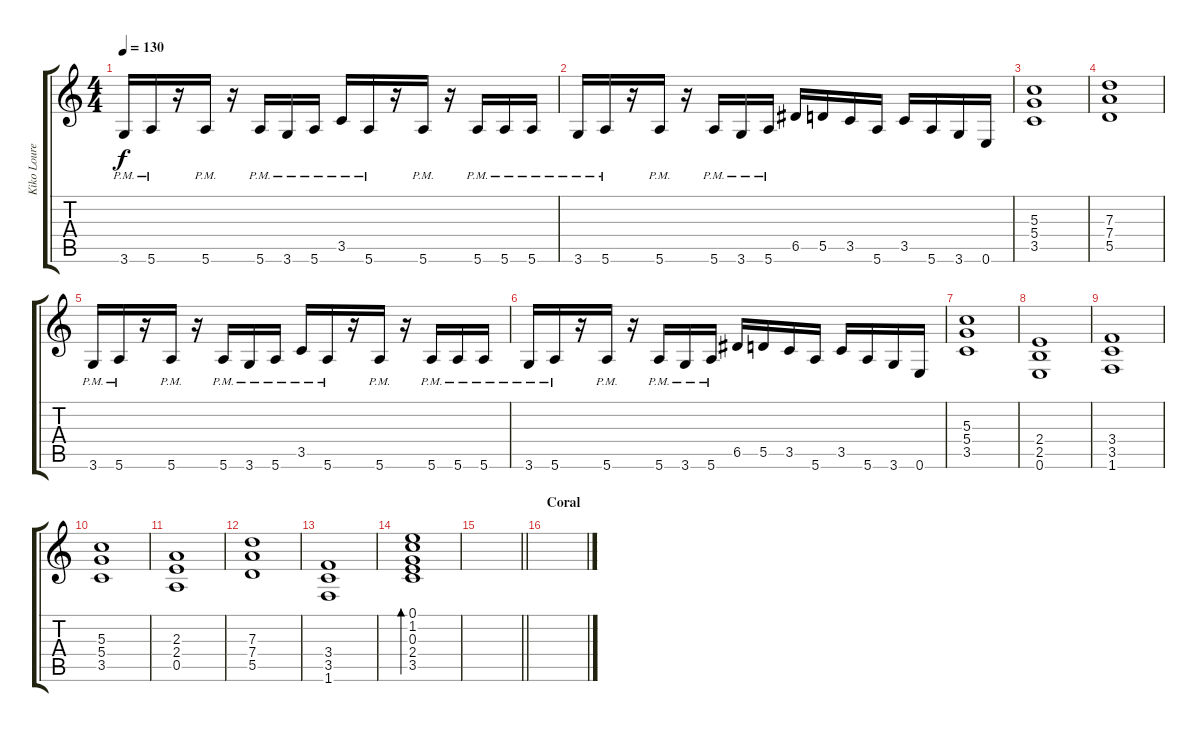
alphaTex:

\track ("Kiko Loureiro" "Kiko Loure") {instrument overdrivenguitar}
\staff {score tabs}
\tuning (E4 B3 G3 D3 A2 E2) {hide}
\ts (4 4)
\tempo 130
\clef g2
\ks c
3.6{pm}.16{dy f} 5.6{pm}.16 r.16 5.6{pm}.16 r.16 5.6{pm}.16 3.6{pm}.16 5.6{pm}.16 3.5{pm}.16 5.6{pm}.16 r.16 5.6{pm}.16 r.16 5.6{pm}.16 5.6{pm}.16 5.6{pm}.16 |
3.6{pm}.16 5.6{pm}.16 r.16 5.6{pm}.16 r.16 5.6{pm}.16 3.6{pm}.16 5.6{pm}.16 6.5.16 5.5.16 3.5.16 5.6.16 3.5.16 5.6.16 3.6.16 0.6.16 |
(5.3 5.4 3.5).1 |
(7.3 7.4 5.5).1 |
3.6{pm}.16 5.6{pm}.16 r.16 5.6{pm}.16 r.16 5.6{pm}.16 3.6{pm}.16 5.6{pm}.16 3.5{pm}.16 5.6{pm}.16 r.16 5.6{pm}.16 r.16 5.6{pm}.16 5.6{pm}.16 5.6{pm}.16 |
3.6{pm}.16 5.6{pm}.16 r.16 5.6{pm}.16 r.16 5.6{pm}.16 3.6{pm}.16 5.6{pm}.16 6.5.16 5.5.16 3.5.16 5.6.16 3.5.16 5.6.16 3.6.16 0.6.16 |
(5.3 5.4 3.5).1 |
(2.4 2.5 0.6).1 |
(3.4 3.5 1.6).1 |
(5.3 5.4 3.5).1 |
(2.3 2.4 0.5).1 |
(7.3 7.4 5.5).1 |
(3.4 3.5 1.6).1 |
(0.1 1.2 0.3 2.4 3.5).1{bd 240 volume 16 instrument electricguitarjazz} |
\barLineRight lightlight
|
\section ("" "Coral")
